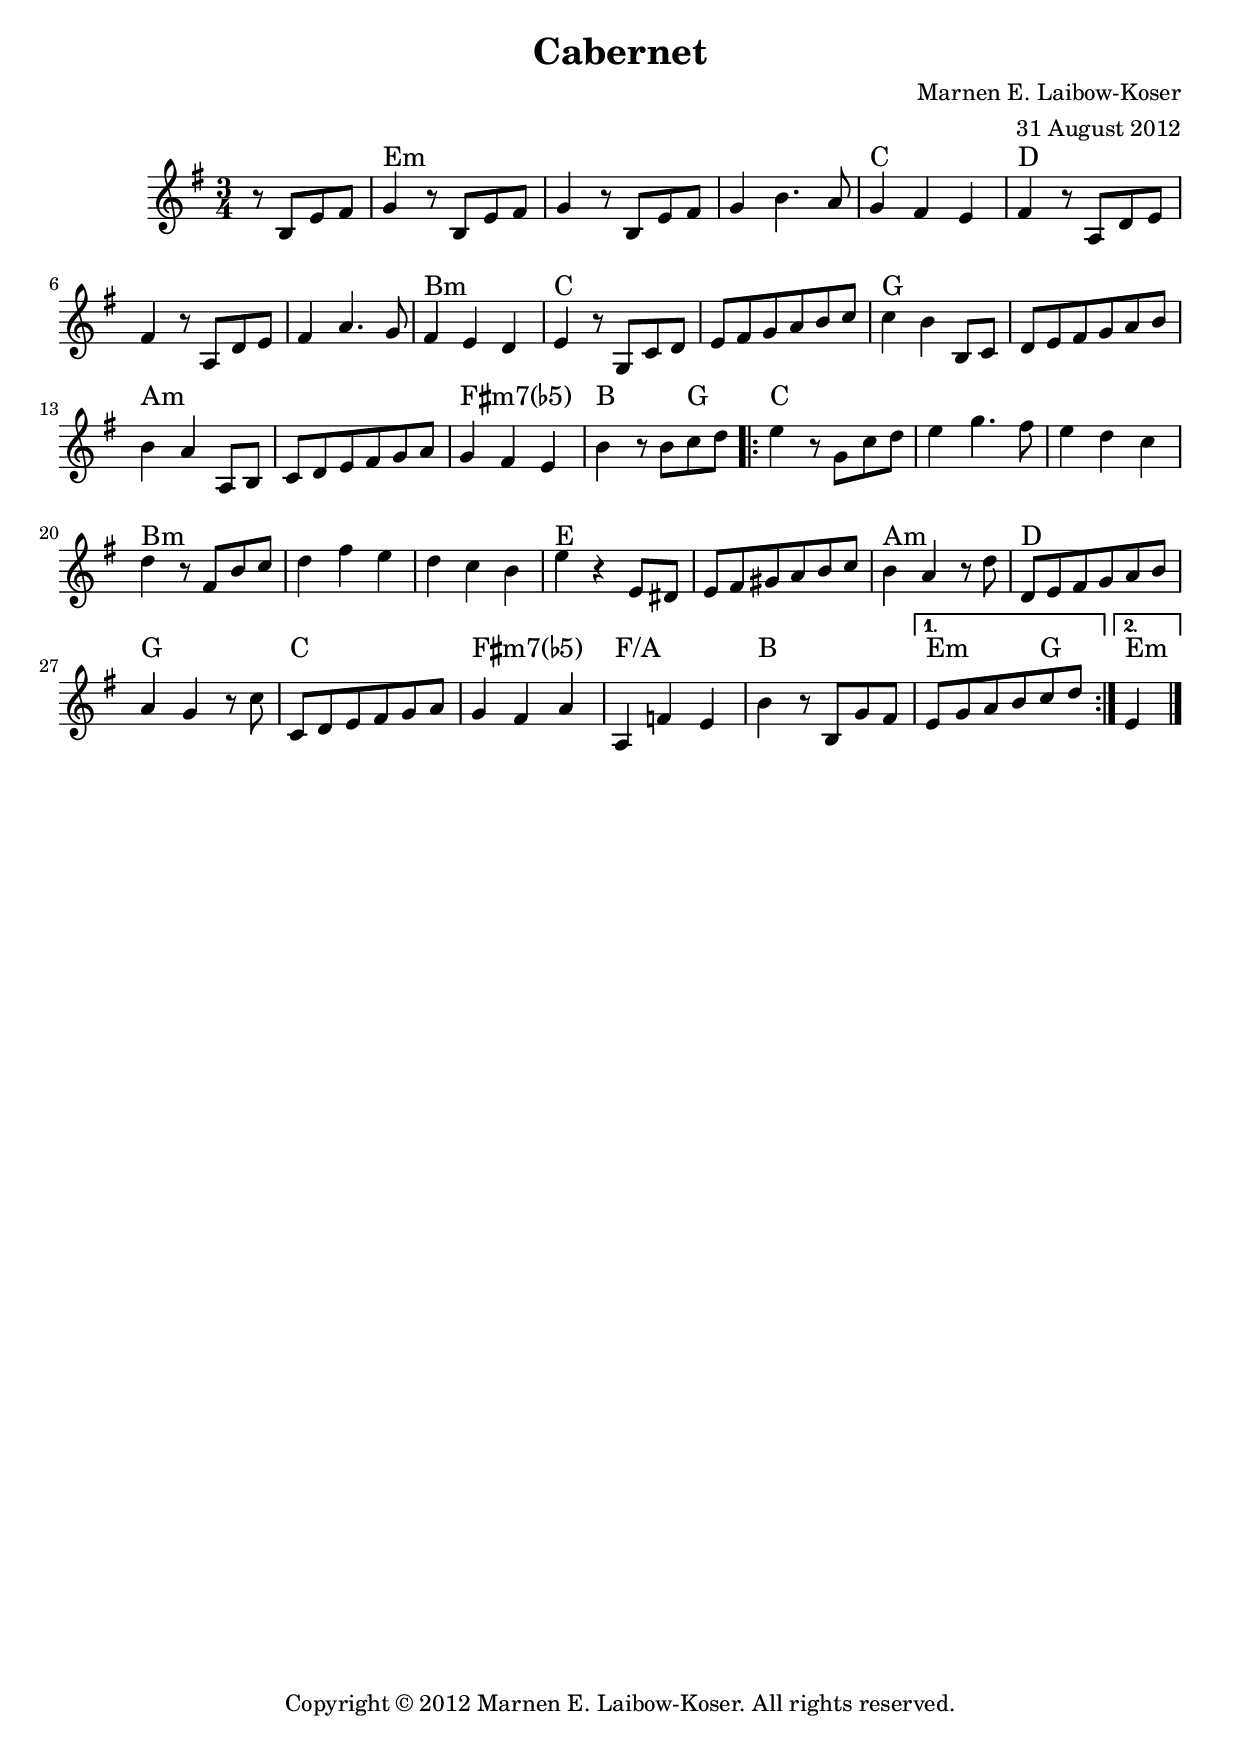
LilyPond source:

% Created on Sun Sep 02 21:42:42 EDT 2012
\version "2.16.0"

\header {
	title = "Cabernet" 
 	composer = \markup { \right-column { "Marnen E. Laibow-Koser" "31 August 2012" } }
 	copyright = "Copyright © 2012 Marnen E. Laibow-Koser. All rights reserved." 

}

\include "english.ly"


staffMelody = \new Staff {
	\time 3/4
	\set Staff.instrumentName = "Melody"
	\set Staff.midiInstrument = "violin"
	\key e \minor
	\clef treble
	\relative b { 	
	  \partial 2 r8 b e fs |
	  g4 r8 b, e fs | g4 r8 b, e fs |
	  g='4 b4. a8 | g4 fs e |
	  fs='4 r8 a, d e | fs4 r8 a, d e |
	  fs='4 a4. g8 | fs4 e d |
	  e='4 r8 g, c d | e fs g a b c |
	  c=''4 b b,8 c | d e fs g a b |
	  b='4 a a,8 b | c d e fs g a |
	  g='4 fs e | b'4 r8 b c d |
	  \repeat volta 2 {
      e=''4 r8 g, c d | e4 g4. fs8 |
      e=''4 d c | d r8 fs, b c | 
      d=''4 fs e | d c b |
      e='' r e,8 ds | e fs gs a b c |
      b='4 a r8 d | d, e fs g a b |
      a='4 g r8 c | c, d e fs g a |
      g='4 fs a | a, f' e |
      b'='4 r8 b, g' fs |
    } \alternative { { e=' g a b c d | } { e,='4 } }
    \bar "|."
	}

}

chordExceptions = {
  <c ef gf bf>1 - \markup { "m7(" \small { \raise #0.5 \flat } "5)" }
}

harmonies = \new ChordNames \chordmode {
  \override ChordNames.ChordName #'font-family = #'roman
  \set chordNameExceptions = #(
    append
      (sequential-music-to-chord-exceptions chordExceptions #t)
      ignatzekExceptions
  )
	s2 |
	e2.*3:m | c2. | d2.*3 | b2.:m |
	c2.*2 | g |
	a:m | fs2.:m7.5- | b2 g4 |
	c2.*3 | b:m | e2.*2 |
	a2.:m | d | g | c |
	fs:m7.5- | f/a | b | e2:m g4 | e4:m 
}

\score {
  <<
    \harmonies
    \staffMelody
  >>
	
	\midi {
	}

  \layout {
    \context {
      \Staff
      \remove "Instrument_name_engraver"
    }
  }
}

\paper {
}


